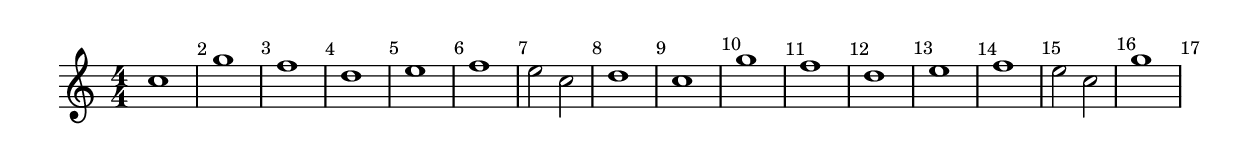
\version "2.18.2"
\header {
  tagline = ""
}

\score {

\new Staff \transpose c' c'' \relative c' {
  \override Score.BarNumber.break-visibility = ##(#t #t #f)
  \numericTimeSignature
  \time 4/4
  c1 |
  g' |
  f  |
  d  |
  e  |
  f  |
  e2 c |
  d1 |
  c |
  g' |
  f |
  d |
  e |
  f |
  e2 c |
  g'1
}

\layout {
    %  ragged-last = ##t
    %  line-width = 150\mm
    indent = 0\mm
}

%\midi {
%     \tempo 4 = 130
%}

} %score

